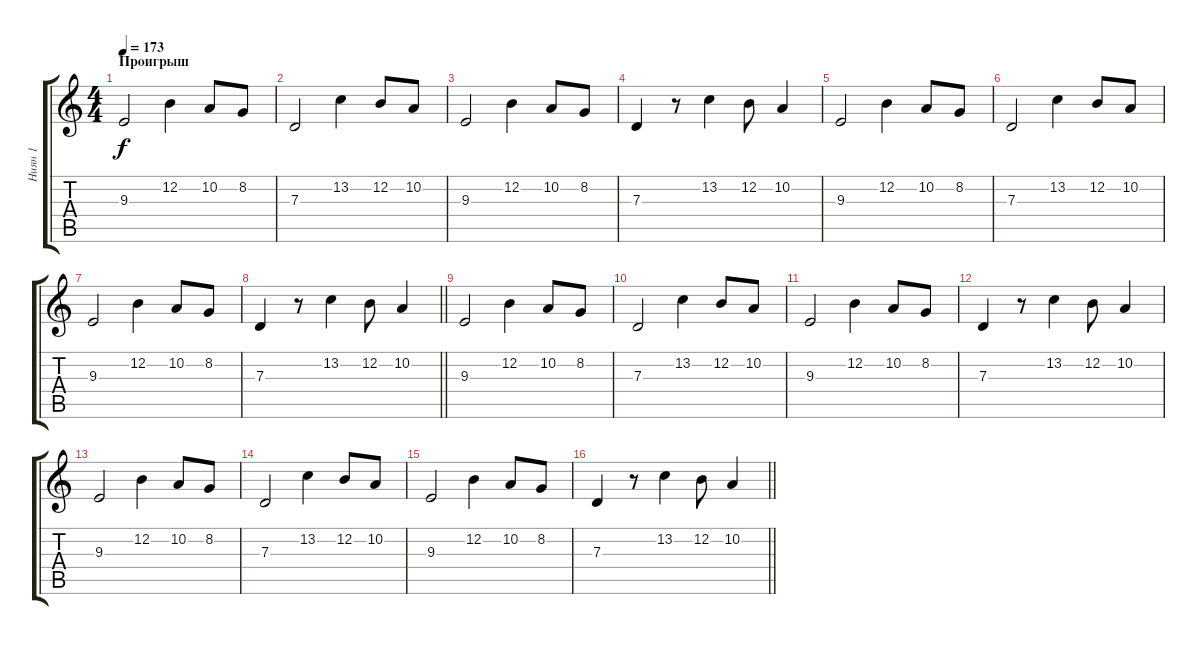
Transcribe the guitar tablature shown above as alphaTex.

\track ("Ниян 1" "Ниян 1") {instrument orchestralharp}
\staff {score tabs}
\tuning (E4 B3 G3 D3 A2 E2) {hide}
\ts (4 4)
\section ("" "Проигрыш")
\tempo 173
\clef g2
\ks c
9.3.2{dy f} 12.2.4 10.2.8 8.2.8 |
7.3.2 13.2.4 12.2.8 10.2.8 |
9.3.2 12.2.4 10.2.8 8.2.8 |
7.3.4 r.8 13.2.4 12.2.8 10.2.4 |
9.3.2 12.2.4 10.2.8 8.2.8 |
7.3.2 13.2.4 12.2.8 10.2.8 |
9.3.2 12.2.4 10.2.8 8.2.8 |
\barLineRight lightlight
7.3.4 r.8 13.2.4 12.2.8 10.2.4 |
9.3.2 12.2.4 10.2.8 8.2.8 |
7.3.2 13.2.4 12.2.8 10.2.8 |
9.3.2 12.2.4 10.2.8 8.2.8 |
7.3.4 r.8 13.2.4 12.2.8 10.2.4 |
9.3.2 12.2.4 10.2.8 8.2.8 |
7.3.2 13.2.4 12.2.8 10.2.8 |
9.3.2 12.2.4 10.2.8 8.2.8 |
\barLineRight lightlight
7.3.4 r.8 13.2.4 12.2.8 10.2.4
